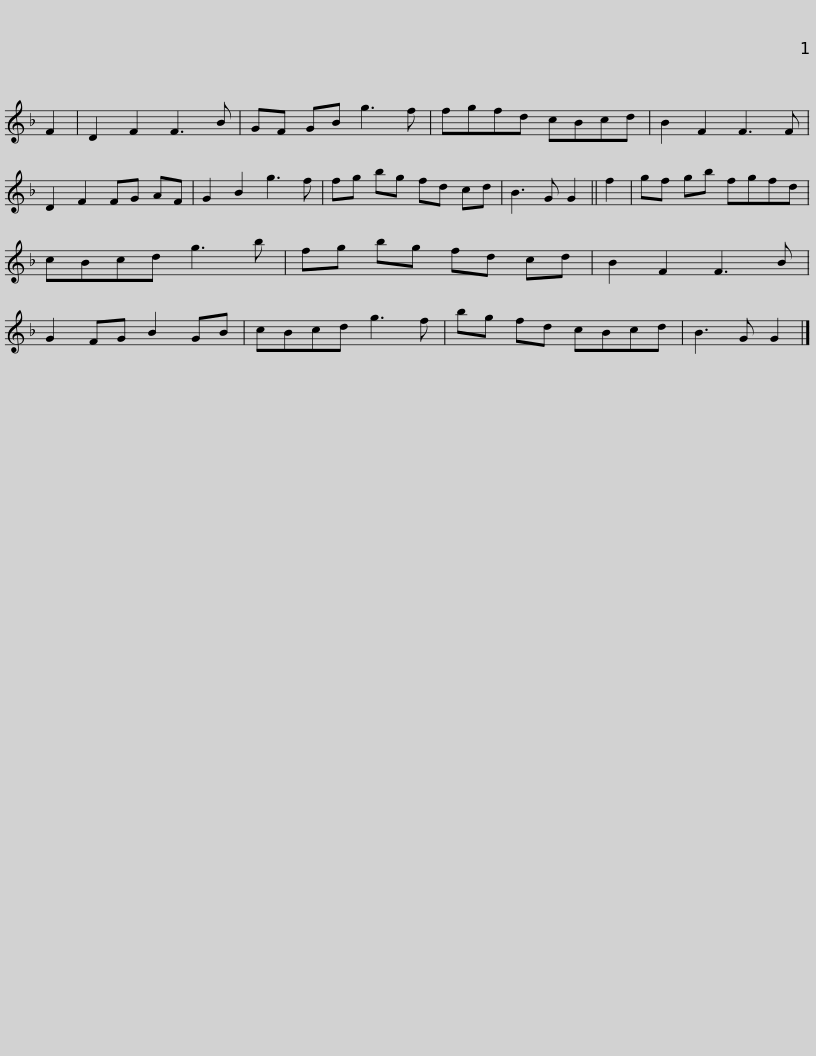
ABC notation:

X:1
L:1/8
M:none
I:linebreak $
K:F
V:1 treble
V:1
 F2 | D2 F2 F3 B | GF GB g3 f | fgfd cBcd | B2 F2 F3 F | %5
 D2 F2 FG AF | G2 B2 g3 f | fg bg fd cd |$ B3 G G2 || f2 | %10
 gf gb fgfd | cBcd g3 b | fg bg fd cd | B2 F2 F3 B | G2 FG B2 GB |$ %15
 cBcd g3 f | bg fd cBcd | B3 G G2 |] %18
